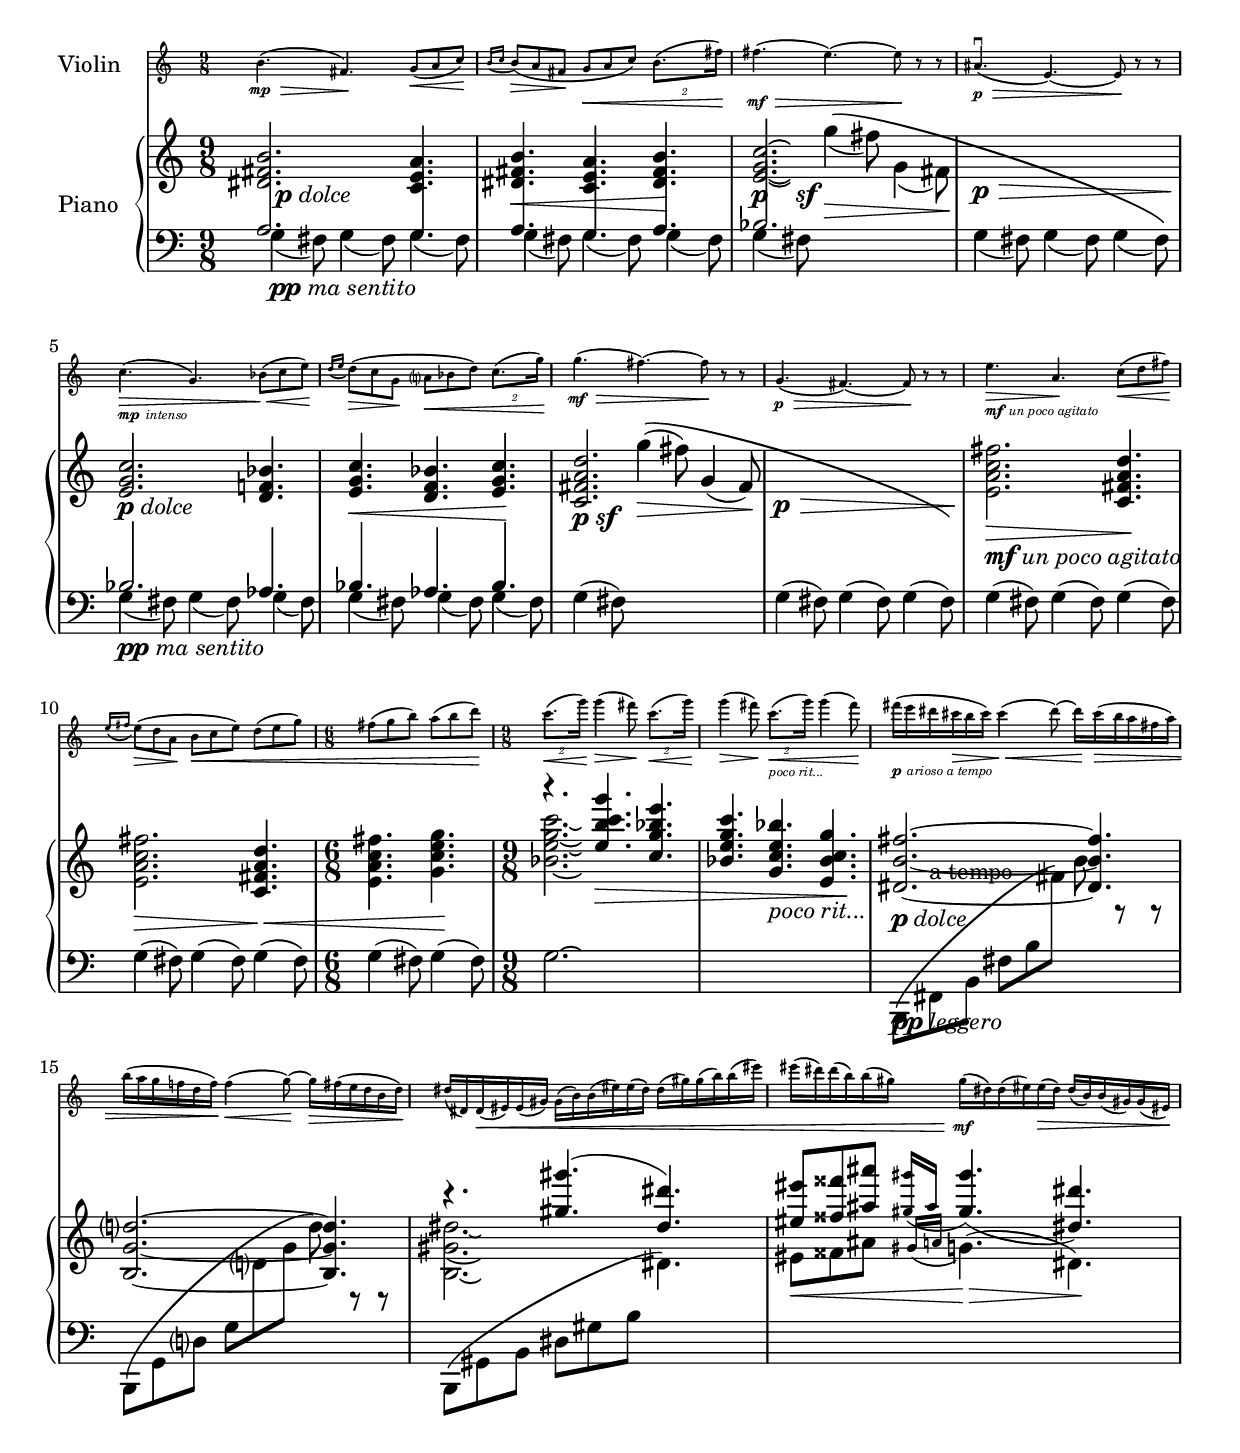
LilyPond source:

\version "2.16.0"


\header {
	}
#(define (myDynamics dynamic)
    (if (equal? dynamic ">")
      0.5
      (default-dynamic-absolute-volume dynamic)))


melody = \relative c'' {
  \clef treble
  \key c \major
  \time 9/8
  \set Staff.instrumentName = \markup {\fontsize #5 Violin}
     \set Score.dynamicAbsoluteVolumeFunction = #myDynamics

b4._\mp\>( fis\!) g8\<( a c\!) 
\acciaccatura {b16[ c]} b8\>( a fis\! g\< a c)
\times 3/2 {b8.( fis'16)} fis4.\!_\mf\>( e~) e8\! r r ais,4.\>_\p^\downbow( e~) 
e8\! r r c'4.\>_\markup {\line {\dynamic mp \italic "intenso"}}( g) 
bes8\<( c e\!) \acciaccatura {d16[ e]} d8\>( c g\! a?\< bes d) 
\times 3/2 {c8.( g'16\!)} g4._\mf\>( fis~) fis8\! r r g,4._\p\>( fis~) 
fis8\! r r e'4.\>_\markup {\line {\dynamic mf \italic "un poco agitato"}} 
a,\! c8\<( d fis\!) \acciaccatura {e16[ fis]} e8\>( d a\! b\< c e) d( e g) 
\time 6/8 fis( g b) a( b d\!) 
\time 9/8 
\times 3/2 {c8.\<( g'16\!)} g4\>( fis8\!) 
\times 3/2 {c8.\<( g'16\!)} g4\>( fis8\!) 
\times 3/2 {c8.\<_\markup {\italic "poco rit..."}( g'16)} g4( fis8\!) 
fis16_\markup {\line {\dynamic p \italic "arioso a tempo"}}( e dis cis\> b cis) 
cis4\!\<( dis8~) dis16\! cis\>( b a fis a) b( a g f! d f\!) f4\<( g8~\!) g16\> 
fis( e d b d\!) dis( dis,) dis\<( eis) eis( gis) gis( b) b( eis) eis( dis) 
dis( gis) gis( b) b( eis) eis( dis) dis( b) b( gis) gis_\mf( dis) dis( eis) 
eis\>( dis) dis( b) b( gis) gis( eis\!)
}
upper = \relative c'' {
  \clef treble
  \key c \major
  \time 9/8

<dis, fis b>2._\markup {\hspace #2 \line {\dynamic p \italic "dolce"}} <c e a>4. <dis fis b>\< <c e a> <dis fis b>\! 
<e g c>2._\markup {\line {\dynamic p \hspace #2 \dynamic sf}}\laissezVibrer s4. s1\p\> s8 <e g c>2.\!_\markup {\line {\dynamic p \italic "dolce"}} <d f! bes>4. <e g c>\< <d f bes> 
<e g c>\! <c fis a d>2._\markup {\line {\dynamic p \dynamic sf}} s4. s1\p\> s8\! <e a c fis>2._\markup {\line {\dynamic mf \italic "un poco agitato"}}\> 
<c fis a d>4.\! <e a c fis>2.\> <c fis a d>4.\< \time 6/8 <e a c fis> <g c e g>\! \time 9/8 
<<{r4. <e' b' c g'>\> <c g' bes e> <bes e g c> <g c e bes'>_\markup {\italic "poco rit..."} <e bes' c g'>\!}\\{
  <bes' e g c>2.\laissezVibrer s4. s1 s8}>> <dis,~ b'~ fis'~>2._\markup {\line {\dynamic p \italic "dolce"}} <dis b' fis'>4.
 <b~ g'~ d'?~>2. <b g' d'>4. <<{r4. <gis'' gis'>( <dis dis'>)}\\{<b, gis' dis'>2.\laissezVibrer s4.}>> 
 \stemUp
 <eis' eis'>8\< <fisis fisis'>
 <ais ais'> \acciaccatura {<gis gis'>16[ ais]} <gis gis'>4.\>( <dis dis'>\!)

}

lower = \relative c' {
  \clef bass
  \key c \major
  \time 9/8 
  <<{
\override Stem #'cross-staff = ##t 
\override Stem #'length = #12
\mergeDifferentlyHeadedOn
 \mergeDifferentlyDottedOn
\slurUp
     a2. g4. a g a bes2. s4. s1 s8 bes2. aes4. bes aes bes}\\{g4_\markup 
     {\line {\dynamic pp \italic "ma sentito"}}( fis8)  g4( fis8) g4( fis8) 
      g4( fis8) g4( fis8) g4( fis8) g4( fis8) \change Staff = "upper" g''4\>^\(( fis8) g,4( fis8\!) 
      \change Staff = "lower" g,4( fis8) g4( fis8) g4( fis8\)) g4_\markup 
     {\line {\dynamic pp \italic "ma sentito"}}( fis8)  g4( fis8) g4( fis8) 
      g4( fis8) g4( fis8) g4( fis8)}>>
      g4( fis8) \change Staff = "upper" g''4\>\(( fis8) g,4( fis8\!)
      \change Staff = "lower" g,4( fis8) g4( fis8) g4( fis8\))  g4( fis8) g4( fis8) g4( fis8)  g4( fis8) g4( fis8) g4( fis8) 
      \time 6/8
       g4( fis8) g4( fis8)
      \time 9/8
      g2.\laissezVibrer s4. s1 s8 
      \stemDown
      b,,8_\markup {\line {\dynamic pp \italic "leggero"}}^\( fis'^"a tempo" b 
      fis' b \change Staff = "upper" \stemDown fis'8\) b r r 
      \change Staff = "lower"
      b,,,^\( g' d'? g 
      \change Staff = "upper" d'? g d'\) r r
      \change Staff = "lower" 
      b,,,\( gis' b dis gis b 
      \change Staff = "upper" dis4.\) 
      eis8 fisis ais \acciaccatura {gis16[ a]} g4.( dis)
}

\score {
  
  <<\new Staff \with {
    
	fontSize = #-5
    
	\override StaffSymbol #'staff-space = #(magstep -5)

    }
    \new Voice = "mel" { \melody }
    \new PianoStaff <<
      \set PianoStaff.connectArpeggios = ##t
      \set PianoStaff.instrumentName = #"Piano"
      \new Staff = "upper" \upper
      \new Staff = "lower" \lower
    >>
  >>
  \layout { }
  
}
